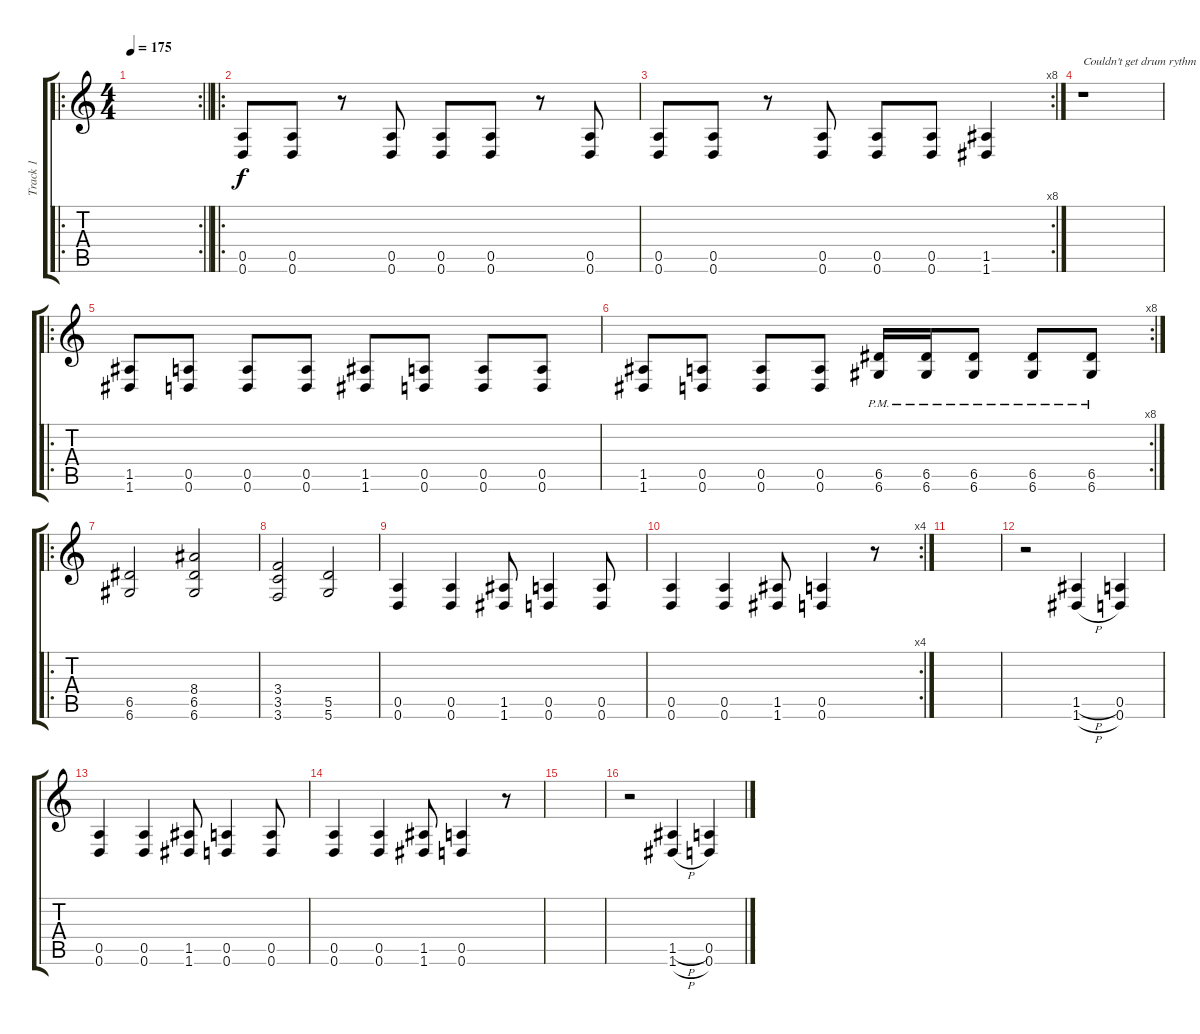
\track ("Track 1" "Track 1") {instrument distortionguitar}
\staff {score tabs}
\tuning (E4 B3 G3 D3 A2 D2) {hide}
\ro
\rc 2
\ts (4 4)
\tempo 175
\clef g2
\barLineRight lightlight
\ks c
|
\ro
(0.5 0.6).8 (0.5 0.6).8 r.8 (0.5 0.6).8 (0.5 0.6).8 (0.5 0.6).8 r.8 (0.5 0.6).8 |
\rc 8
(0.5 0.6).8 (0.5 0.6).8 r.8 (0.5 0.6).8 (0.5 0.6).8 (0.5 0.6).8 (1.5 1.6).4 |
r.1{txt "Couldn't get drum rythm"} |
\ro
(1.5 1.6).8 (0.5 0.6).8 (0.5 0.6).8 (0.5 0.6).8 (1.5 1.6).8 (0.5 0.6).8 (0.5 0.6).8 (0.5 0.6).8 |
\rc 8
(1.5 1.6).8 (0.5 0.6).8 (0.5 0.6).8 (0.5 0.6).8 (6.5{pm} 6.6{pm}).16 (6.5{pm} 6.6{pm}).16 (6.5{pm} 6.6{pm}).8 (6.5{pm} 6.6{pm}).8 (6.5{pm} 6.6{pm}).8 |
\ro
(6.5 6.6).2 (8.4 6.5 6.6).2 |
(3.4 3.5 3.6).2 (5.5 5.6).2 |
(0.5 0.6).4 (0.5 0.6).4 (1.5 1.6).8 (0.5 0.6).4 (0.5 0.6).8 |
\rc 4
(0.5 0.6).4 (0.5 0.6).4 (1.5 1.6).8 (0.5 0.6).4 r.8 |
|
r.2 (1.5{h} 1.6{h}).4 (0.5 0.6).4 |
(0.5 0.6).4 (0.5 0.6).4 (1.5 1.6).8 (0.5 0.6).4 (0.5 0.6).8 |
(0.5 0.6).4 (0.5 0.6).4 (1.5 1.6).8 (0.5 0.6).4 r.8 |
|
r.2 (1.5{h} 1.6{h}).4 (0.5 0.6).4
